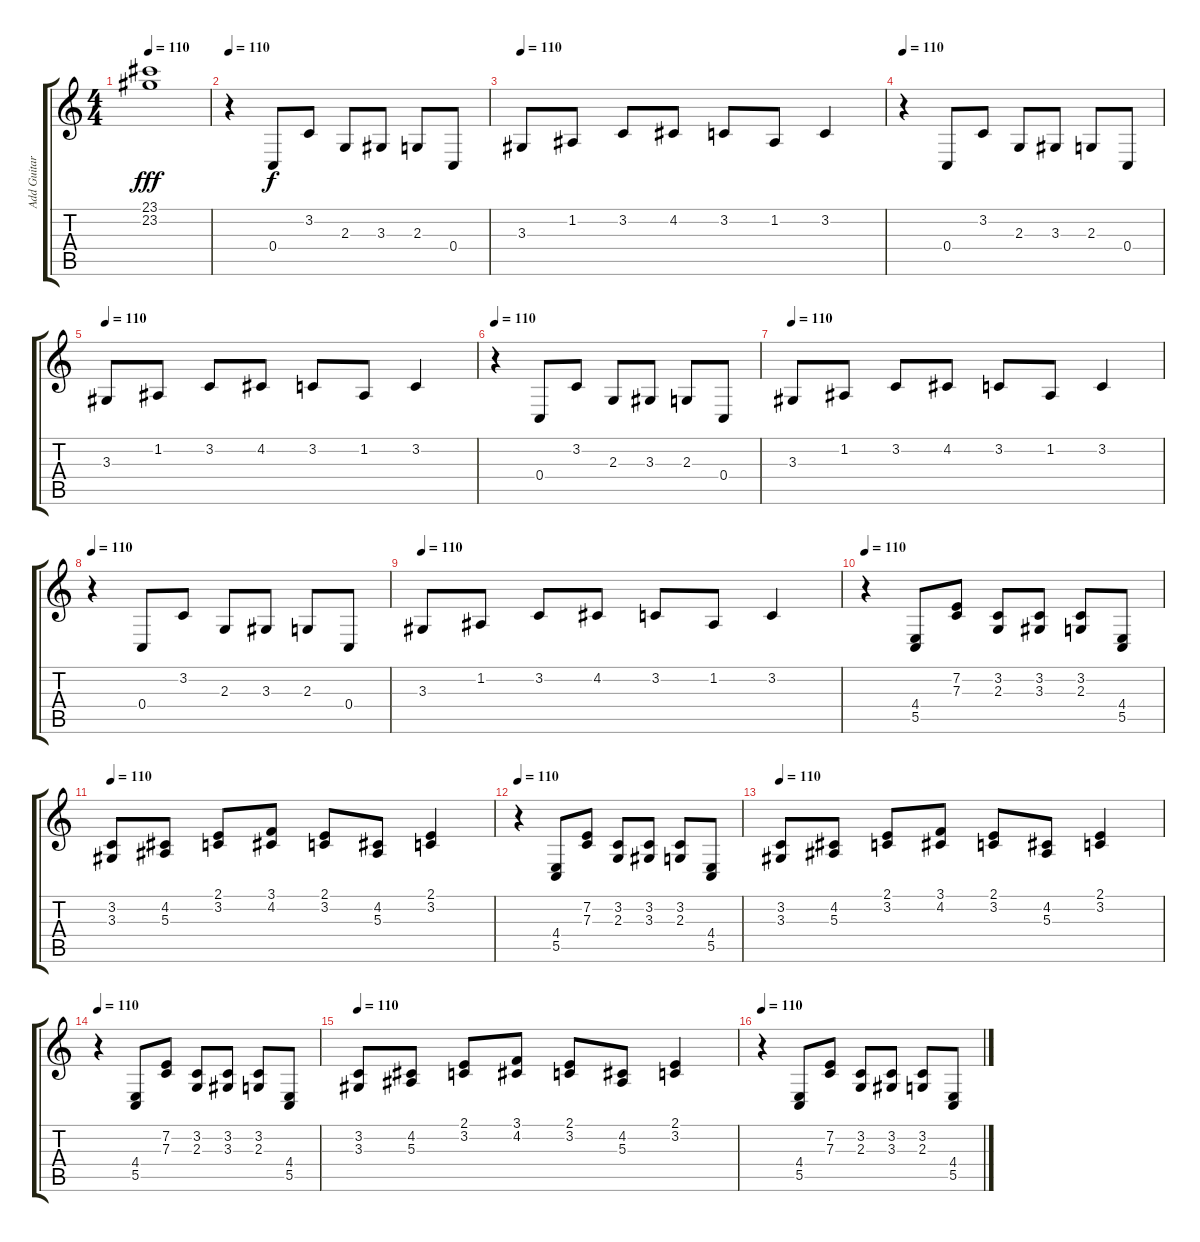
\track ("Add Guitar / Keys" "Add Guitar") {instrument drawbarorgan}
\staff {score tabs}
\tuning (D4 A3 F3 C3 G2 C2) {hide}
\ts (4 4)
\tempo 110
\clef g2
\ks c
(23.1 23.2).1{dy fff} |
\tempo 110
r.4{volume 16 instrument sitar} 0.4.8{dy f} 3.2.8 2.3.8 3.3.8 2.3.8 0.4.8 |
\tempo 110
3.3.8 1.2.8 3.2.8 4.2.8 3.2.8 1.2.8 3.2.4 |
\tempo 110
r.4{volume 16 instrument sitar} 0.4.8 3.2.8 2.3.8 3.3.8 2.3.8 0.4.8 |
\tempo 110
3.3.8 1.2.8 3.2.8 4.2.8 3.2.8 1.2.8 3.2.4 |
\tempo 110
r.4{volume 16 instrument sitar} 0.4.8 3.2.8 2.3.8 3.3.8 2.3.8 0.4.8 |
\tempo 110
3.3.8 1.2.8 3.2.8 4.2.8 3.2.8 1.2.8 3.2.4 |
\tempo 110
r.4{volume 16 instrument sitar} 0.4.8 3.2.8 2.3.8 3.3.8 2.3.8 0.4.8 |
\tempo 110
3.3.8 1.2.8 3.2.8 4.2.8 3.2.8 1.2.8 3.2.4 |
\tempo 110
r.4{volume 16 instrument sitar} (4.4 5.5).8 (7.2 7.3).8 (3.2 2.3).8 (3.2 3.3).8 (3.2 2.3).8 (4.4 5.5).8 |
\tempo 110
(3.2 3.3).8 (4.2 5.3).8 (2.1 3.2).8 (3.1 4.2).8 (2.1 3.2).8 (4.2 5.3).8 (2.1 3.2).4 |
\tempo 110
r.4{volume 16 instrument sitar} (4.4 5.5).8 (7.2 7.3).8 (3.2 2.3).8 (3.2 3.3).8 (3.2 2.3).8 (4.4 5.5).8 |
\tempo 110
(3.2 3.3).8 (4.2 5.3).8 (2.1 3.2).8 (3.1 4.2).8 (2.1 3.2).8 (4.2 5.3).8 (2.1 3.2).4 |
\tempo 110
r.4{volume 16 instrument sitar} (4.4 5.5).8 (7.2 7.3).8 (3.2 2.3).8 (3.2 3.3).8 (3.2 2.3).8 (4.4 5.5).8 |
\tempo 110
(3.2 3.3).8 (4.2 5.3).8 (2.1 3.2).8 (3.1 4.2).8 (2.1 3.2).8 (4.2 5.3).8 (2.1 3.2).4 |
\tempo 110
r.4{volume 16 instrument sitar} (4.4 5.5).8 (7.2 7.3).8 (3.2 2.3).8 (3.2 3.3).8 (3.2 2.3).8 (4.4 5.5).8
